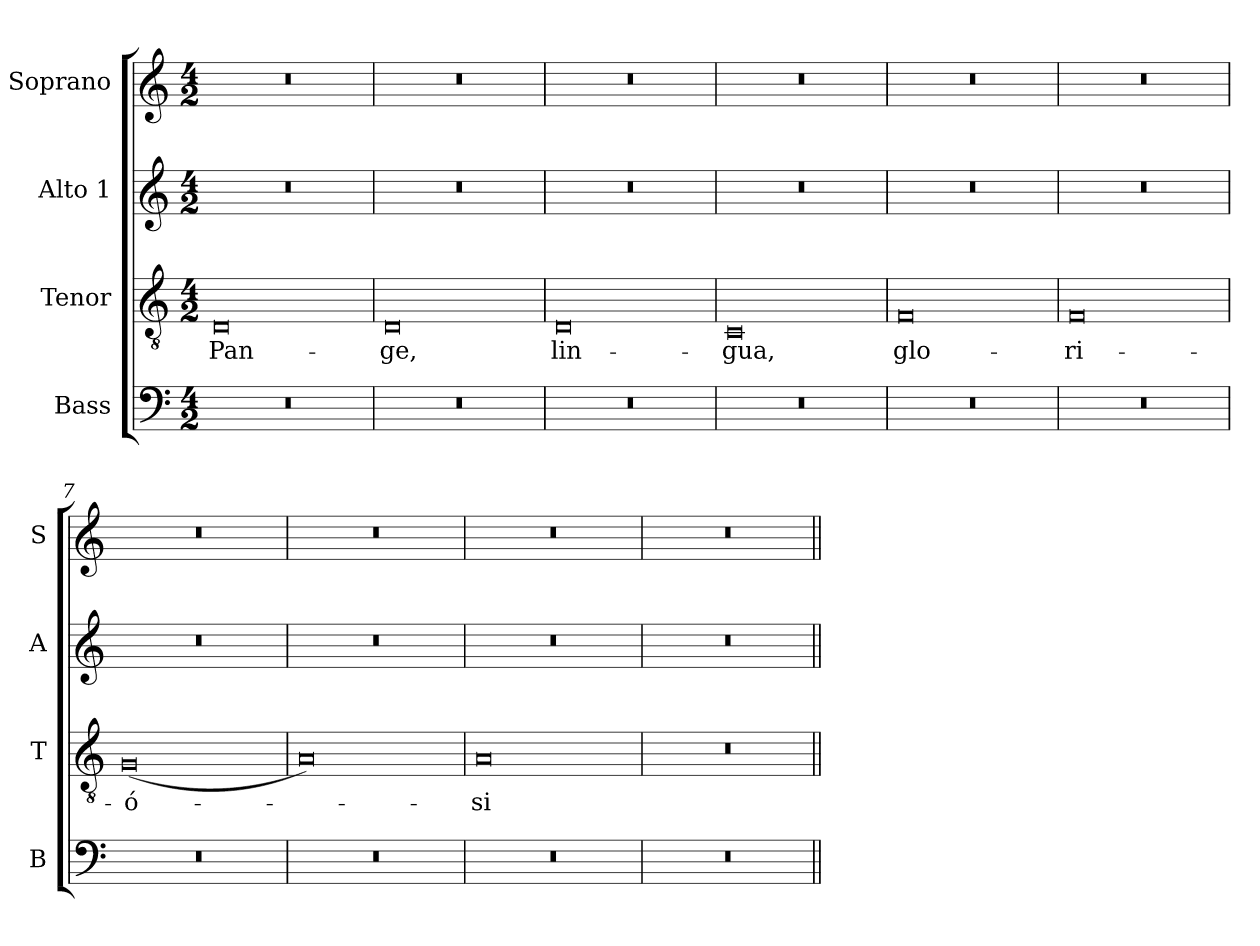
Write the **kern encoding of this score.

**kern	**kern	**text	**kern	**kern
*part4	*part3	*part3	*part2	*part1
*staff4	*staff3	*staff3	*staff2	*staff1
*I"Bass	*I"Tenor	*	*I"Alto 1	*I"Soprano
*I'B	*I'T	*	*I'A	*I'S
*clefF4	*clefGv2	*	*clefG2	*clefG2
*k[]	*k[]	*	*k[]	*k[]
*M4/2	*M4/2	*	*M4/2	*M4/2
*MM384	*MM384	*	*MM384	*MM384
=1	=1	=1	=1	=1
0r	0D	Pan-	0r	0r
=2	=2	=2	=2	=2
0r	0D	-ge,	0r	0r
=3	=3	=3	=3	=3
0r	0D	lin-	0r	0r
=4	=4	=4	=4	=4
0r	0C	-gua,	0r	0r
=5	=5	=5	=5	=5
0r	0F	glo-	0r	0r
=6	=6	=6	=6	=6
0r	0F	-ri-	0r	0r
=7	=7	=7	=7	=7
0r	(0G	-ó-	0r	0r
=8	=8	=8	=8	=8
0r	0A)	.	0r	0r
=9	=9	=9	=9	=9
0r	0A	-si	0r	0r
!!LO:LB:g=z
=10	=10	=10	=10	=10
0r	0r	.	0r	0r
=||	=||	=||	=||	=||
*-	*-	*-	*-	*-
